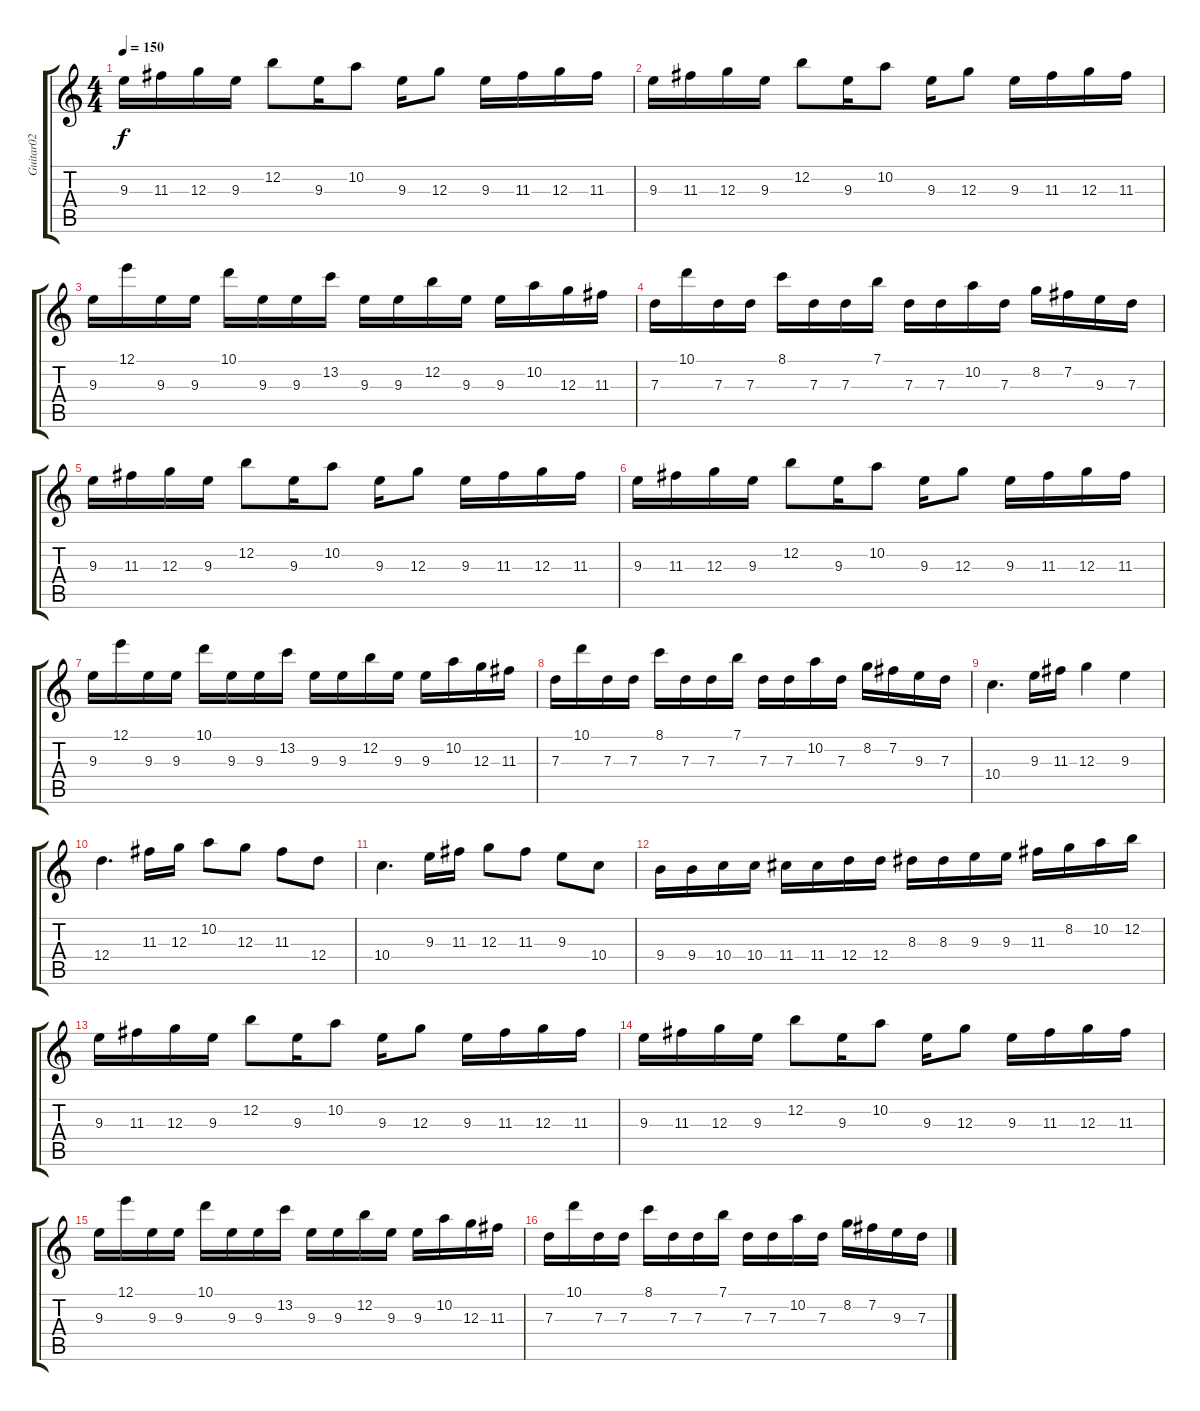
\track ("Guitar02" "Guitar02") {instrument distortionguitar}
\staff {score tabs}
\tuning (E4 B3 G3 D3 A2 E2) {hide}
\ts (4 4)
\tempo 150
\clef g2
\ks c
9.3.16{dy f} 11.3.16 12.3.16 9.3.16 12.2.8 9.3.16 10.2.8 9.3.16 12.3.8 9.3.16 11.3.16 12.3.16 11.3.16 |
9.3.16 11.3.16 12.3.16 9.3.16 12.2.8 9.3.16 10.2.8 9.3.16 12.3.8 9.3.16 11.3.16 12.3.16 11.3.16 |
9.3.16 12.1.16 9.3.16 9.3.16 10.1.16 9.3.16 9.3.16 13.2.16 9.3.16 9.3.16 12.2.16 9.3.16 9.3.16 10.2.16 12.3.16 11.3.16 |
7.3.16 10.1.16 7.3.16 7.3.16 8.1.16 7.3.16 7.3.16 7.1.16 7.3.16 7.3.16 10.2.16 7.3.16 8.2.16 7.2.16 9.3.16 7.3.16 |
9.3.16 11.3.16 12.3.16 9.3.16 12.2.8 9.3.16 10.2.8 9.3.16 12.3.8 9.3.16 11.3.16 12.3.16 11.3.16 |
9.3.16 11.3.16 12.3.16 9.3.16 12.2.8 9.3.16 10.2.8 9.3.16 12.3.8 9.3.16 11.3.16 12.3.16 11.3.16 |
9.3.16 12.1.16 9.3.16 9.3.16 10.1.16 9.3.16 9.3.16 13.2.16 9.3.16 9.3.16 12.2.16 9.3.16 9.3.16 10.2.16 12.3.16 11.3.16 |
7.3.16 10.1.16 7.3.16 7.3.16 8.1.16 7.3.16 7.3.16 7.1.16 7.3.16 7.3.16 10.2.16 7.3.16 8.2.16 7.2.16 9.3.16 7.3.16 |
10.4.4{d} 9.3.16 11.3.16 12.3.4 9.3.4 |
12.4.4{d} 11.3.16 12.3.16 10.2.8 12.3.8 11.3.8 12.4.8 |
10.4.4{d} 9.3.16 11.3.16 12.3.8 11.3.8 9.3.8 10.4.8 |
9.4.16 9.4.16 10.4.16 10.4.16 11.4.16 11.4.16 12.4.16 12.4.16 8.3.16 8.3.16 9.3.16 9.3.16 11.3.16 8.2.16 10.2.16 12.2.16 |
9.3.16 11.3.16 12.3.16 9.3.16 12.2.8 9.3.16 10.2.8 9.3.16 12.3.8 9.3.16 11.3.16 12.3.16 11.3.16 |
9.3.16 11.3.16 12.3.16 9.3.16 12.2.8 9.3.16 10.2.8 9.3.16 12.3.8 9.3.16 11.3.16 12.3.16 11.3.16 |
9.3.16 12.1.16 9.3.16 9.3.16 10.1.16 9.3.16 9.3.16 13.2.16 9.3.16 9.3.16 12.2.16 9.3.16 9.3.16 10.2.16 12.3.16 11.3.16 |
7.3.16 10.1.16 7.3.16 7.3.16 8.1.16 7.3.16 7.3.16 7.1.16 7.3.16 7.3.16 10.2.16 7.3.16 8.2.16 7.2.16 9.3.16 7.3.16
